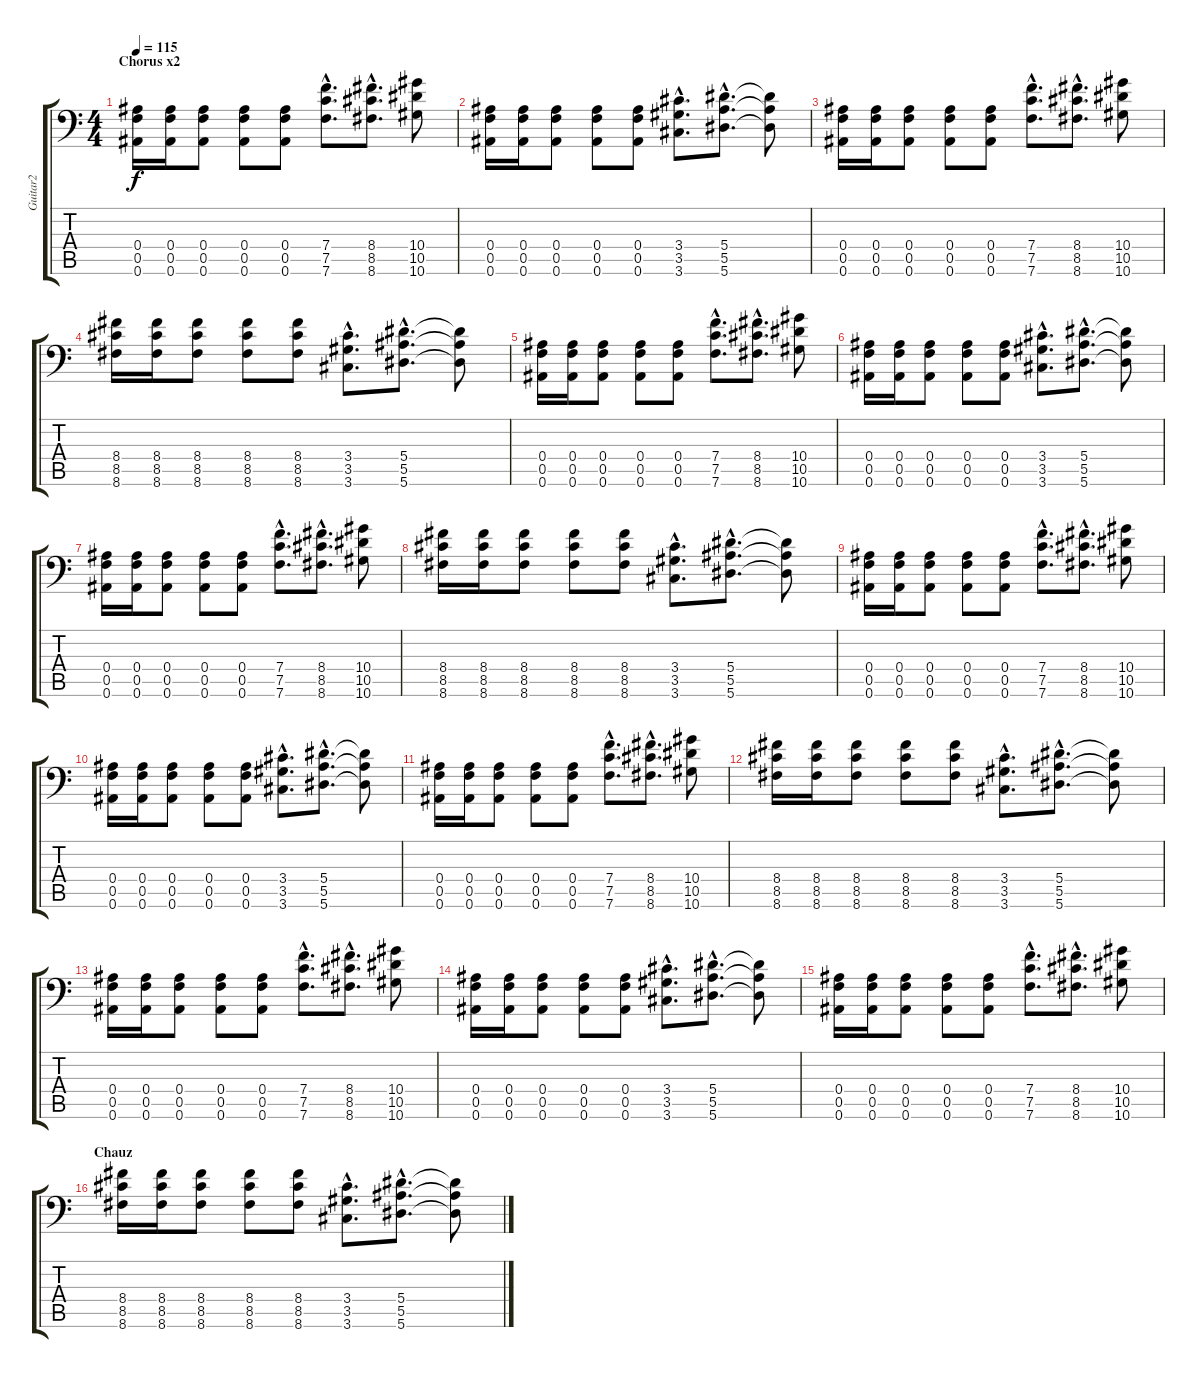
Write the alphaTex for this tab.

\track ("Guitar2" "Guitar2") {instrument distortionguitar}
\staff {score tabs}
\tuning (C4 G3 Eb3 Bb2 F2 Bb1) {hide}
\ts (4 4)
\section ("" "Chorus x2")
\tempo 115
\clef f4
\ks c
(0.4 0.5 0.6).16{dy f} (0.4 0.5 0.6).16 (0.4 0.5 0.6).8 (0.4 0.5 0.6).8 (0.4 0.5 0.6).8 (7.4{hac} 7.5{hac} 7.6{hac}).8{d} (8.4{hac} 8.5{hac} 8.6{hac}).8{d} (10.4 10.5 10.6).8 |
(0.4 0.5 0.6).16 (0.4 0.5 0.6).16 (0.4 0.5 0.6).8 (0.4 0.5 0.6).8 (0.4 0.5 0.6).8 (3.4{hac} 3.5{hac} 3.6{hac}).8{d} (5.4{hac} 5.5{hac} 5.6{hac}).8{d} (5.4{t} 5.5{t} 5.6{t}).8 |
(0.4 0.5 0.6).16 (0.4 0.5 0.6).16 (0.4 0.5 0.6).8 (0.4 0.5 0.6).8 (0.4 0.5 0.6).8 (7.4{hac} 7.5{hac} 7.6{hac}).8{d} (8.4{hac} 8.5{hac} 8.6{hac}).8{d} (10.4 10.5 10.6).8 |
(8.4 8.5 8.6).16 (8.4 8.5 8.6).16 (8.4 8.5 8.6).8 (8.4 8.5 8.6).8 (8.4 8.5 8.6).8 (3.4{hac} 3.5{hac} 3.6{hac}).8{d} (5.4{hac} 5.5{hac} 5.6{hac}).8{d} (5.4{t} 5.5{t} 5.6{t}).8 |
(0.4 0.5 0.6).16 (0.4 0.5 0.6).16 (0.4 0.5 0.6).8 (0.4 0.5 0.6).8 (0.4 0.5 0.6).8 (7.4{hac} 7.5{hac} 7.6{hac}).8{d} (8.4{hac} 8.5{hac} 8.6{hac}).8{d} (10.4 10.5 10.6).8 |
(0.4 0.5 0.6).16 (0.4 0.5 0.6).16 (0.4 0.5 0.6).8 (0.4 0.5 0.6).8 (0.4 0.5 0.6).8 (3.4{hac} 3.5{hac} 3.6{hac}).8{d} (5.4{hac} 5.5{hac} 5.6{hac}).8{d} (5.4{t} 5.5{t} 5.6{t}).8 |
(0.4 0.5 0.6).16 (0.4 0.5 0.6).16 (0.4 0.5 0.6).8 (0.4 0.5 0.6).8 (0.4 0.5 0.6).8 (7.4{hac} 7.5{hac} 7.6{hac}).8{d} (8.4{hac} 8.5{hac} 8.6{hac}).8{d} (10.4 10.5 10.6).8 |
(8.4 8.5 8.6).16 (8.4 8.5 8.6).16 (8.4 8.5 8.6).8 (8.4 8.5 8.6).8 (8.4 8.5 8.6).8 (3.4{hac} 3.5{hac} 3.6{hac}).8{d} (5.4{hac} 5.5{hac} 5.6{hac}).8{d} (5.4{t} 5.5{t} 5.6{t}).8 |
(0.4 0.5 0.6).16 (0.4 0.5 0.6).16 (0.4 0.5 0.6).8 (0.4 0.5 0.6).8 (0.4 0.5 0.6).8 (7.4{hac} 7.5{hac} 7.6{hac}).8{d} (8.4{hac} 8.5{hac} 8.6{hac}).8{d} (10.4 10.5 10.6).8 |
(0.4 0.5 0.6).16 (0.4 0.5 0.6).16 (0.4 0.5 0.6).8 (0.4 0.5 0.6).8 (0.4 0.5 0.6).8 (3.4{hac} 3.5{hac} 3.6{hac}).8{d} (5.4{hac} 5.5{hac} 5.6{hac}).8{d} (5.4{t} 5.5{t} 5.6{t}).8 |
(0.4 0.5 0.6).16 (0.4 0.5 0.6).16 (0.4 0.5 0.6).8 (0.4 0.5 0.6).8 (0.4 0.5 0.6).8 (7.4{hac} 7.5{hac} 7.6{hac}).8{d} (8.4{hac} 8.5{hac} 8.6{hac}).8{d} (10.4 10.5 10.6).8 |
(8.4 8.5 8.6).16 (8.4 8.5 8.6).16 (8.4 8.5 8.6).8 (8.4 8.5 8.6).8 (8.4 8.5 8.6).8 (3.4{hac} 3.5{hac} 3.6{hac}).8{d} (5.4{hac} 5.5{hac} 5.6{hac}).8{d} (5.4{t} 5.5{t} 5.6{t}).8 |
(0.4 0.5 0.6).16 (0.4 0.5 0.6).16 (0.4 0.5 0.6).8 (0.4 0.5 0.6).8 (0.4 0.5 0.6).8 (7.4{hac} 7.5{hac} 7.6{hac}).8{d} (8.4{hac} 8.5{hac} 8.6{hac}).8{d} (10.4 10.5 10.6).8 |
(0.4 0.5 0.6).16 (0.4 0.5 0.6).16 (0.4 0.5 0.6).8 (0.4 0.5 0.6).8 (0.4 0.5 0.6).8 (3.4{hac} 3.5{hac} 3.6{hac}).8{d} (5.4{hac} 5.5{hac} 5.6{hac}).8{d} (5.4{t} 5.5{t} 5.6{t}).8 |
(0.4 0.5 0.6).16 (0.4 0.5 0.6).16 (0.4 0.5 0.6).8 (0.4 0.5 0.6).8 (0.4 0.5 0.6).8 (7.4{hac} 7.5{hac} 7.6{hac}).8{d} (8.4{hac} 8.5{hac} 8.6{hac}).8{d} (10.4 10.5 10.6).8 |
\section ("" "Chauz")
(8.4 8.5 8.6).16 (8.4 8.5 8.6).16 (8.4 8.5 8.6).8 (8.4 8.5 8.6).8 (8.4 8.5 8.6).8 (3.4{hac} 3.5{hac} 3.6{hac}).8{d} (5.4{hac} 5.5{hac} 5.6{hac}).8{d} (5.4{t} 5.5{t} 5.6{t}).8
